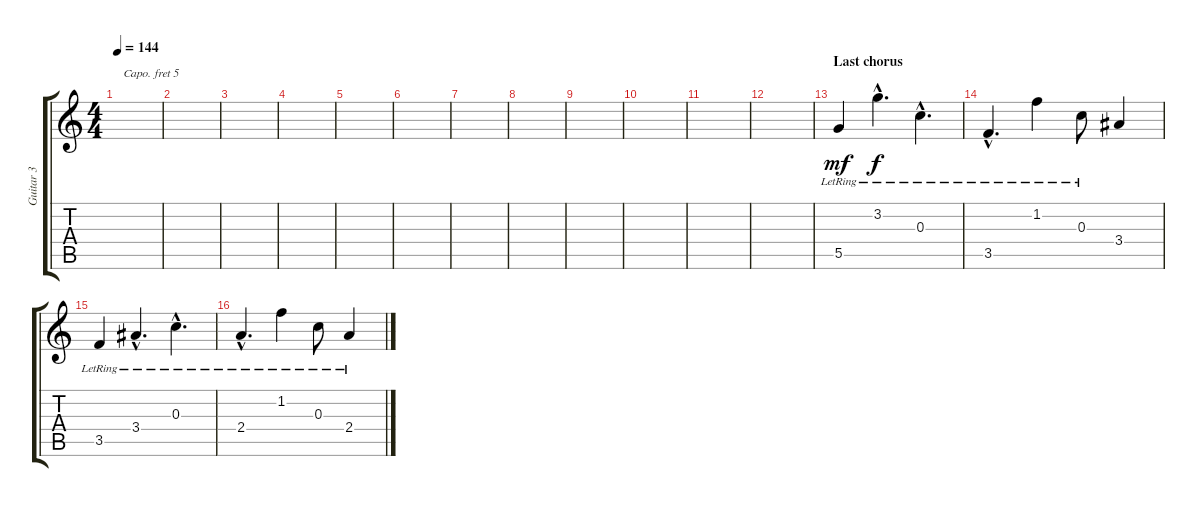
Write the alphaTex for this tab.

\track ("Guitar 3" "Guitar 3") {instrument electricguitarclean}
\staff {score tabs}
\capo 5
\tuning (E4 B3 G3 D3 A2 E2) {hide}
\ts (4 4)
\tempo 144
\clef g2
\ks c
|
|
|
|
|
|
|
|
|
|
|
|
\section ("" "Last chorus")
5.5{lr}.4{dy mf} 3.2{hac lr}.4{d dy f} 0.3{hac lr}.4{d} |
3.5{hac lr}.4{d} 1.2{lr}.4 0.3{lr}.8 3.4.4 |
3.5{lr}.4 3.4{hac lr}.4{d} 0.3{hac lr}.4{d} |
2.4{hac lr}.4{d} 1.2{lr}.4 0.3{lr}.8 2.4{lr}.4
